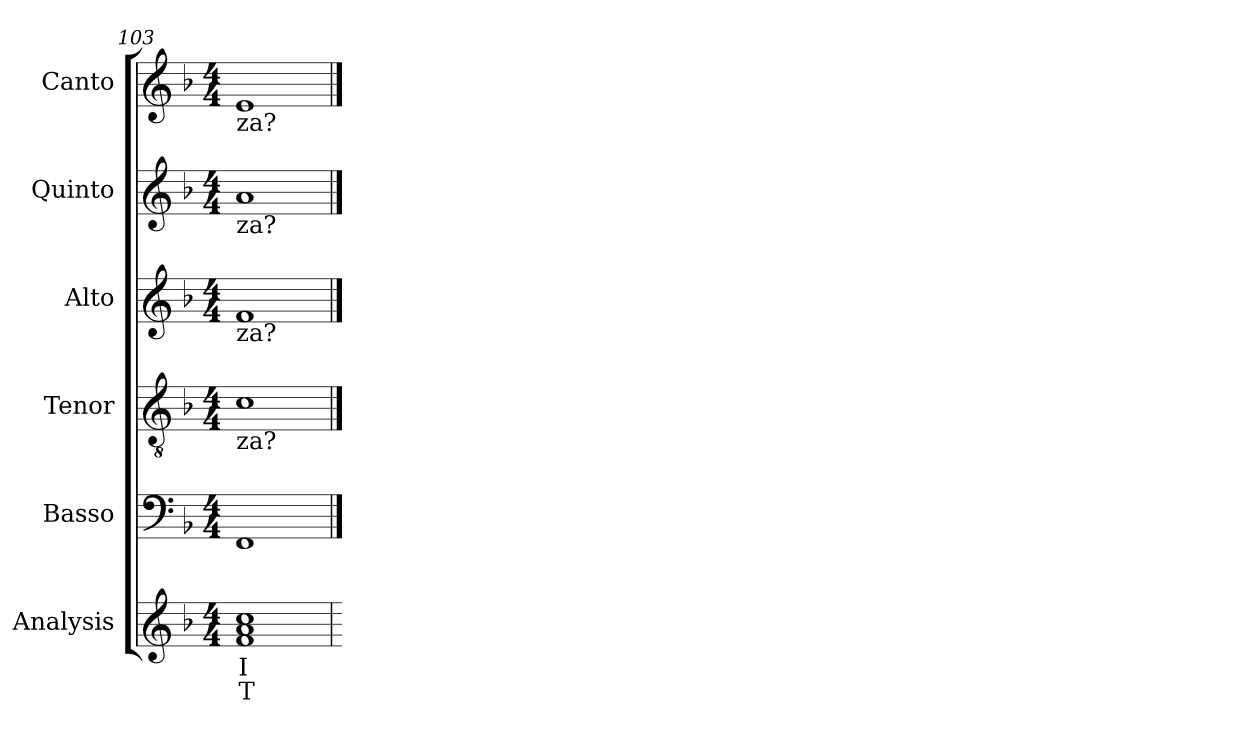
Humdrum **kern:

**kern	**text	**text	**kern	**kern	**kern	**kern	**kern
*part6	*part6	*part6	*part5	*part4	*part3	*part2	*part1
*staff6	*staff6	*staff6	*staff5	*staff4	*staff3	*staff2	*staff1
*I"Analysis	*	*	*I"Basso	*I"Tenor	*I"Alto	*I"Quinto	*I"Canto
*	*	*	*clefF4	*clefGv2	*clefG2	*clefG2	*clefG2
*k[b-]	*	*	*k[b-]	*k[b-]	*k[b-]	*k[b-]	*k[b-]
*	*	*	*F:	*F:	*F:	*F:	*F:
*M4/4	*	*	*M4/4	*M4/4	*M4/4	*M4/4	*M4/4
=103	=103	=103	=103	=103	=103	=103	=103
!	!	!	!	!	!	!	!LO:TX:b:t=za?
!	!	!	!	!	!	!LO:TX:b:t=za?	!
!	!	!	!	!	!LO:TX:b:t=za?	!	!
!	!	!	!	!LO:TX:b:t=za?	!	!	!
1f 1a 1cc	I	T	1FF	1c	1f	1a	1e
=	==	==	==	==	==	==	==
*-	*-	*-	*-	*-	*-	*-	*-
